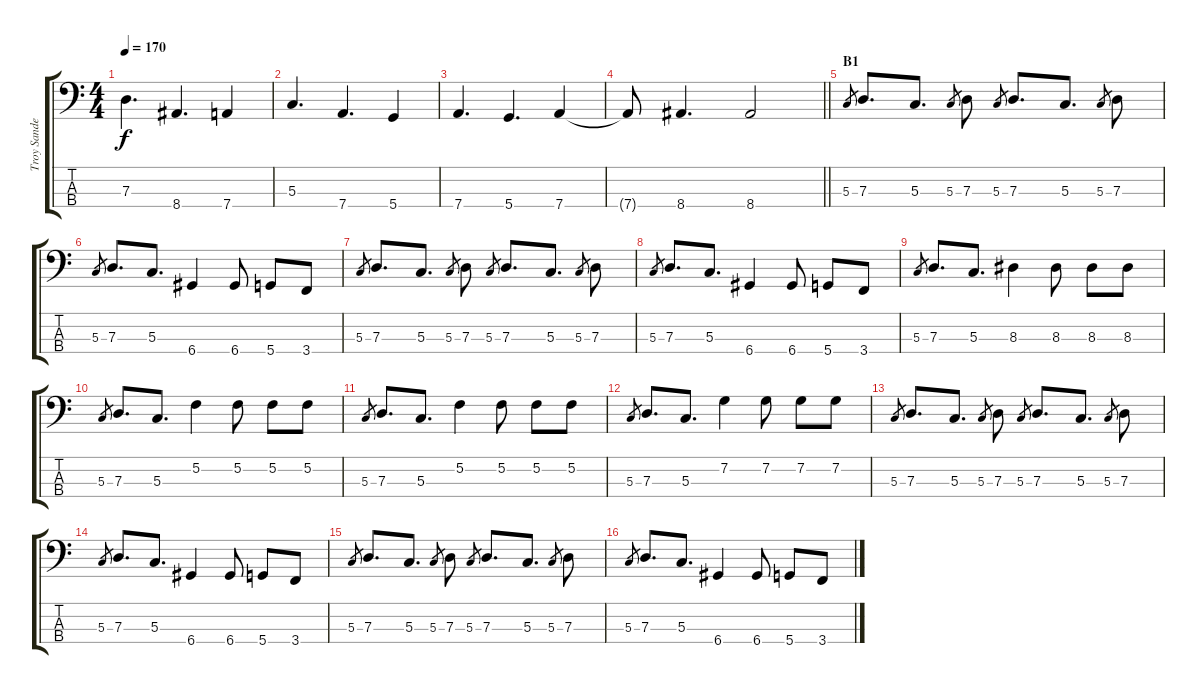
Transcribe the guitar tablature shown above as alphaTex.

\track ("Troy Sanders" "Troy Sande") {instrument electricbassfinger}
\staff {score tabs}
\tuning (F2 C2 G1 D1) {hide}
\ts (4 4)
\tempo 170
\clef f4
\ks c
7.3.4{d dy f} 8.4.4{d} 7.4.4 |
5.3.4{d} 7.4.4{d} 5.4.4 |
7.4.4{d} 5.4.4{d} 7.4.4 |
\barLineRight lightlight
7.4{t}.8 8.4.4{d} 8.4.2 |
\section ("" "B1")
5.3.8{gr} 7.3.8{d} 5.3.8{d} 5.3.8{gr} 7.3.8 5.3.8{gr} 7.3.8{d} 5.3.8{d} 5.3.8{gr} 7.3.8 |
5.3.8{gr} 7.3.8{d} 5.3.8{d} 6.4.4 6.4.8 5.4.8 3.4.8 |
5.3.8{gr} 7.3.8{d} 5.3.8{d} 5.3.8{gr} 7.3.8 5.3.8{gr} 7.3.8{d} 5.3.8{d} 5.3.8{gr} 7.3.8 |
5.3.8{gr} 7.3.8{d} 5.3.8{d} 6.4.4 6.4.8 5.4.8 3.4.8 |
5.3.8{gr} 7.3.8{d} 5.3.8{d} 8.3.4 8.3.8 8.3.8 8.3.8 |
5.3.8{gr} 7.3.8{d} 5.3.8{d} 5.2.4 5.2.8 5.2.8 5.2.8 |
5.3.8{gr} 7.3.8{d} 5.3.8{d} 5.2.4 5.2.8 5.2.8 5.2.8 |
5.3.8{gr} 7.3.8{d} 5.3.8{d} 7.2.4 7.2.8 7.2.8 7.2.8 |
5.3.8{gr} 7.3.8{d} 5.3.8{d} 5.3.8{gr} 7.3.8 5.3.8{gr} 7.3.8{d} 5.3.8{d} 5.3.8{gr} 7.3.8 |
5.3.8{gr} 7.3.8{d} 5.3.8{d} 6.4.4 6.4.8 5.4.8 3.4.8 |
5.3.8{gr} 7.3.8{d} 5.3.8{d} 5.3.8{gr} 7.3.8 5.3.8{gr} 7.3.8{d} 5.3.8{d} 5.3.8{gr} 7.3.8 |
5.3.8{gr} 7.3.8{d} 5.3.8{d} 6.4.4 6.4.8 5.4.8 3.4.8
